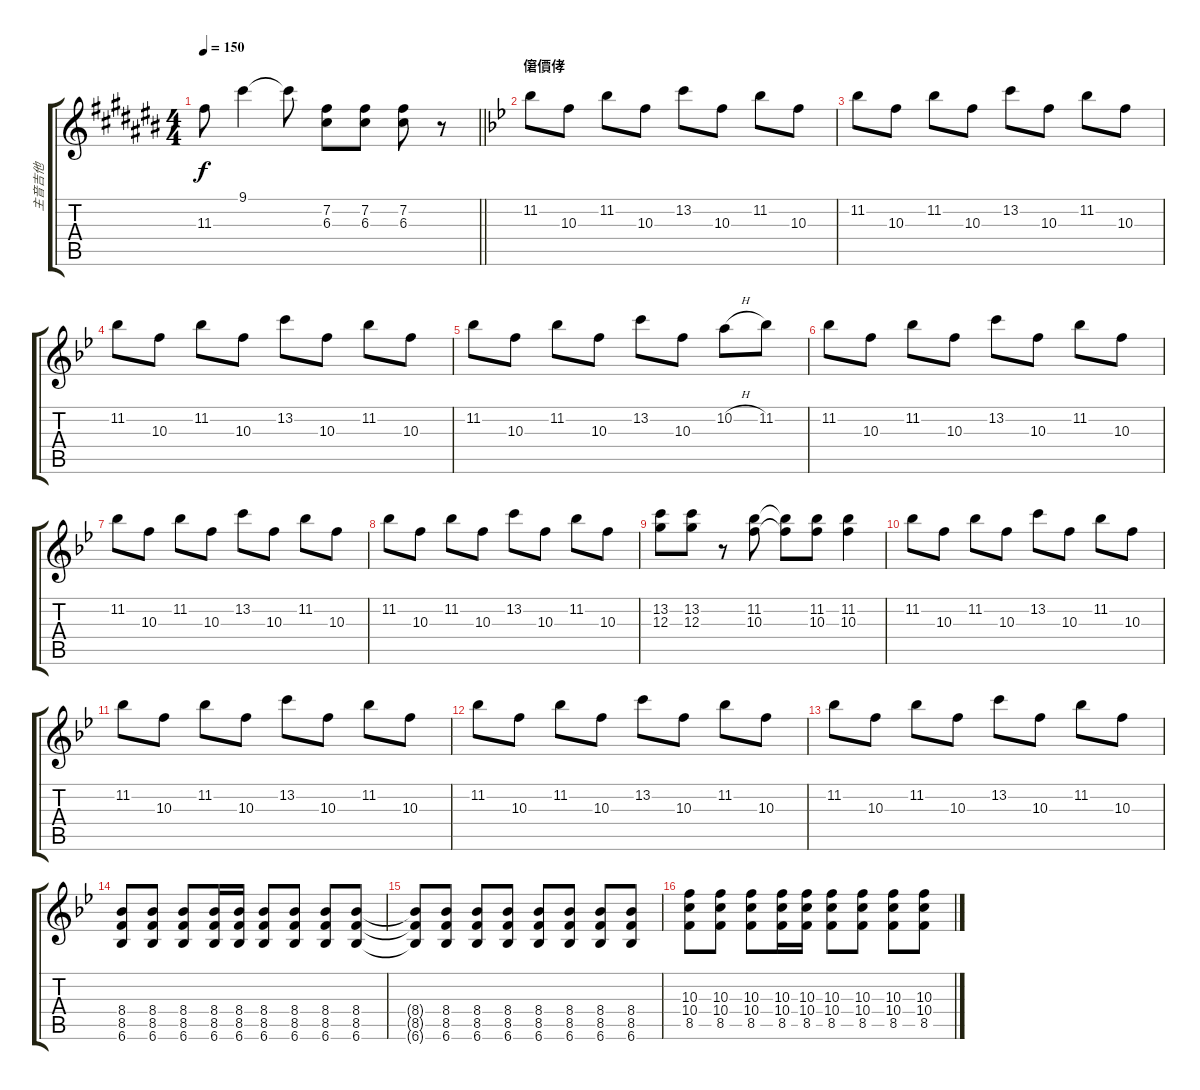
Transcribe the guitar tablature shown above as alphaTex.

\track ("主音吉他" "主音吉他") {instrument distortionguitar}
\staff {score tabs}
\tuning (E4 B3 G3 D3 A2 E2) {hide}
\ts (4 4)
\tempo 150
\clef g2
\barLineRight lightlight
\ks c#
11.3.8{dy f} 9.1.4 9.1{t}.8 (7.2 6.3).8 (7.2 6.3).8 (7.2 6.3).8 r.8 |
\section ("" "僒價侾")
\ks bb
11.2.8 10.3.8 11.2.8 10.3.8 13.2.8 10.3.8 11.2.8 10.3.8 |
11.2.8 10.3.8 11.2.8 10.3.8 13.2.8 10.3.8 11.2.8 10.3.8 |
11.2.8 10.3.8 11.2.8 10.3.8 13.2.8 10.3.8 11.2.8 10.3.8 |
11.2.8 10.3.8 11.2.8 10.3.8 13.2.8 10.3.8 10.2{h}.8 11.2.8 |
11.2.8 10.3.8 11.2.8 10.3.8 13.2.8 10.3.8 11.2.8 10.3.8 |
11.2.8 10.3.8 11.2.8 10.3.8 13.2.8 10.3.8 11.2.8 10.3.8 |
11.2.8 10.3.8 11.2.8 10.3.8 13.2.8 10.3.8 11.2.8 10.3.8 |
(13.2 12.3).8 (13.2 12.3).8 r.8 (11.2 10.3).8 (11.2{t} 10.3{t}).8 (11.2 10.3).8 (11.2 10.3).4 |
11.2.8 10.3.8 11.2.8 10.3.8 13.2.8 10.3.8 11.2.8 10.3.8 |
11.2.8 10.3.8 11.2.8 10.3.8 13.2.8 10.3.8 11.2.8 10.3.8 |
11.2.8 10.3.8 11.2.8 10.3.8 13.2.8 10.3.8 11.2.8 10.3.8 |
11.2.8 10.3.8 11.2.8 10.3.8 13.2.8 10.3.8 11.2.8 10.3.8 |
(8.4 8.5 6.6).8 (8.4 8.5 6.6).8 (8.4 8.5 6.6).8 (8.4 8.5 6.6).16 (8.4 8.5 6.6).16 (8.4 8.5 6.6).8 (8.4 8.5 6.6).8 (8.4 8.5 6.6).8 (8.4 8.5 6.6).8 |
(8.4{t} 8.5{t} 6.6{t}).8 (8.4 8.5 6.6).8 (8.4 8.5 6.6).8 (8.4 8.5 6.6).8 (8.4 8.5 6.6).8 (8.4 8.5 6.6).8 (8.4 8.5 6.6).8 (8.4 8.5 6.6).8 |
(10.3 10.4 8.5).8 (10.3 10.4 8.5).8 (10.3 10.4 8.5).8 (10.3 10.4 8.5).16 (10.3 10.4 8.5).16 (10.3 10.4 8.5).8 (10.3 10.4 8.5).8 (10.3 10.4 8.5).8 (10.3 10.4 8.5).8
